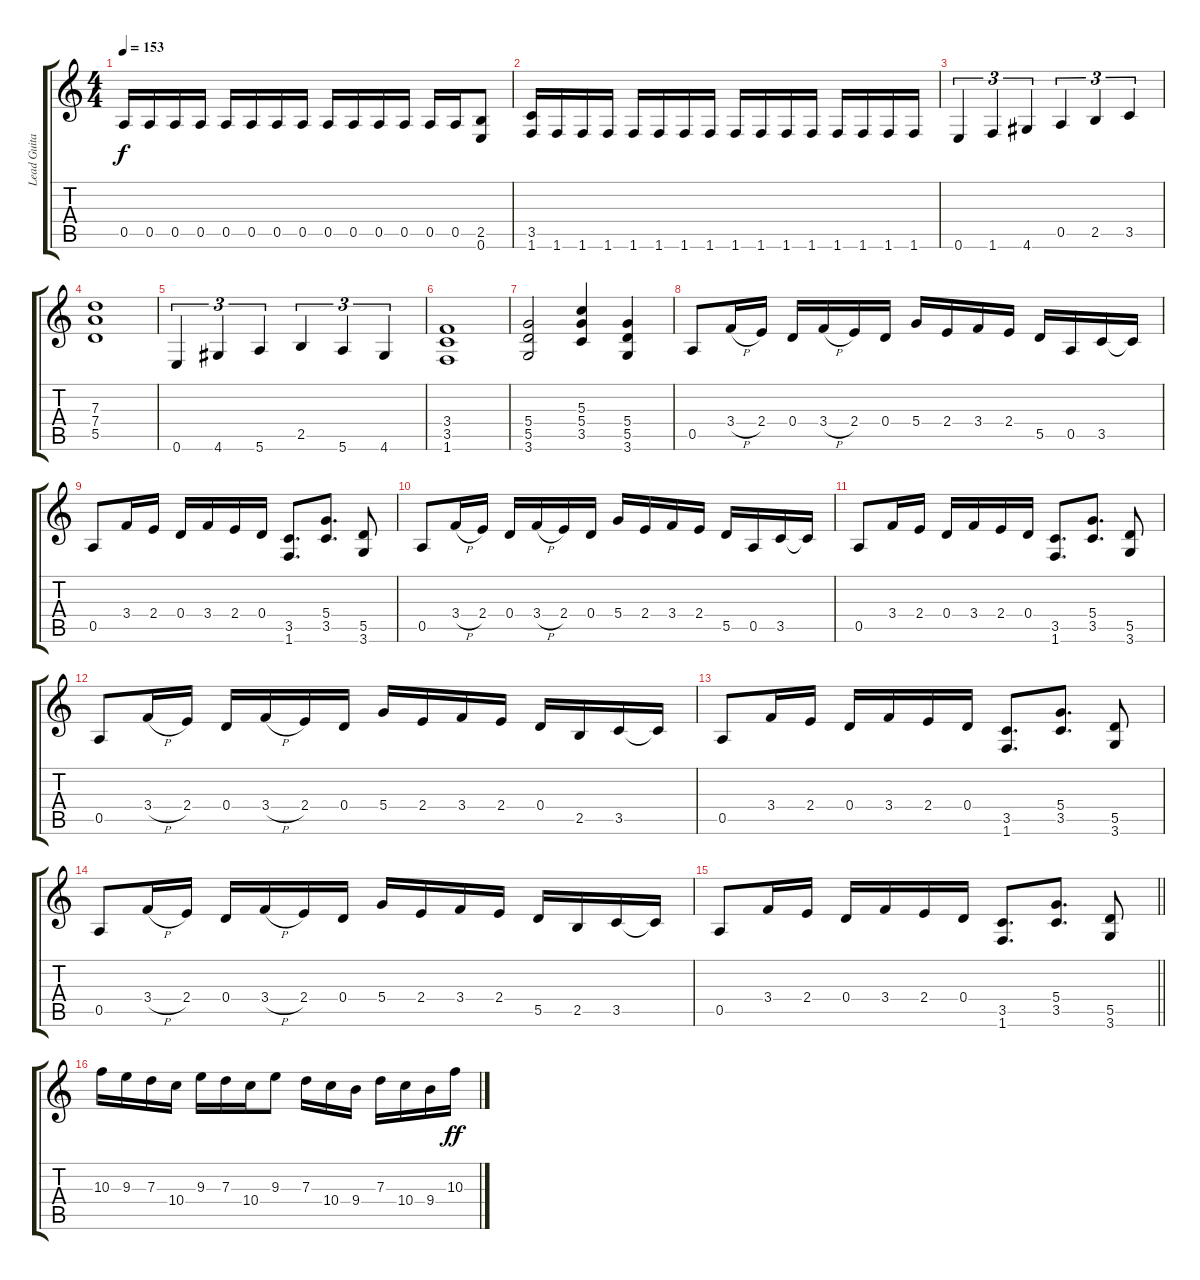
\track ("" "Lead Guita") {instrument distortionguitar}
\staff {score tabs}
\tuning (E4 B3 G3 D3 A2 E2) {hide}
\ts (4 4)
\tempo 153
\clef g2
\ks c
0.5.16{dy f} 0.5.16 0.5.16 0.5.16 0.5.16 0.5.16 0.5.16 0.5.16 0.5.16 0.5.16 0.5.16 0.5.16 0.5.16 0.5.16 (2.5 0.6).8 |
(3.5 1.6).16 1.6.16 1.6.16 1.6.16 1.6.16 1.6.16 1.6.16 1.6.16 1.6.16 1.6.16 1.6.16 1.6.16 1.6.16 1.6.16 1.6.16 1.6.16 |
0.6.4{tu (3 2)} 1.6.4{tu (3 2)} 4.6.4{tu (3 2)} 0.5.4{tu (3 2)} 2.5.4{tu (3 2)} 3.5.4{tu (3 2)} |
(7.3 7.4 5.5).1 |
0.6.4{tu (3 2)} 4.6.4{tu (3 2)} 5.6.4{tu (3 2)} 2.5.4{tu (3 2)} 5.6.4{tu (3 2)} 4.6.4{tu (3 2)} |
(3.4 3.5 1.6).1 |
(5.4 5.5 3.6).2 (5.3 5.4 3.5).4 (5.4 5.5 3.6).4 |
0.5.8 3.4{h}.16 2.4.16 0.4.16 3.4{h}.16 2.4.16 0.4.16 5.4.16 2.4.16 3.4.16 2.4.16 5.5.16 0.5.16 3.5.16 3.5{t}.16 |
0.5.8 3.4.16 2.4.16 0.4.16 3.4.16 2.4.16 0.4.16 (3.5 1.6).8{d} (5.4 3.5).8{d} (5.5 3.6).8 |
0.5.8 3.4{h}.16 2.4.16 0.4.16 3.4{h}.16 2.4.16 0.4.16 5.4.16 2.4.16 3.4.16 2.4.16 5.5.16 0.5.16 3.5.16 3.5{t}.16 |
0.5.8 3.4.16 2.4.16 0.4.16 3.4.16 2.4.16 0.4.16 (3.5 1.6).8{d} (5.4 3.5).8{d} (5.5 3.6).8 |
0.5.8 3.4{h}.16 2.4.16 0.4.16 3.4{h}.16 2.4.16 0.4.16 5.4.16 2.4.16 3.4.16 2.4.16 0.4.16 2.5.16 3.5.16 3.5{t}.16 |
0.5.8 3.4.16 2.4.16 0.4.16 3.4.16 2.4.16 0.4.16 (3.5 1.6).8{d} (5.4 3.5).8{d} (5.5 3.6).8 |
0.5.8 3.4{h}.16 2.4.16 0.4.16 3.4{h}.16 2.4.16 0.4.16 5.4.16 2.4.16 3.4.16 2.4.16 5.5.16 2.5.16 3.5.16 3.5{t}.16 |
\barLineRight lightlight
0.5.8 3.4.16 2.4.16 0.4.16 3.4.16 2.4.16 0.4.16 (3.5 1.6).8{d} (5.4 3.5).8{d} (5.5 3.6).8 |
\section ("" "")
10.3.16 9.3.16 7.3.16 10.4.16 9.3.16 7.3.16 10.4.16 9.3.8 7.3.16 10.4.16 9.4.16 7.3.16 10.4.16 9.4.16 10.3.16{dy ff}
